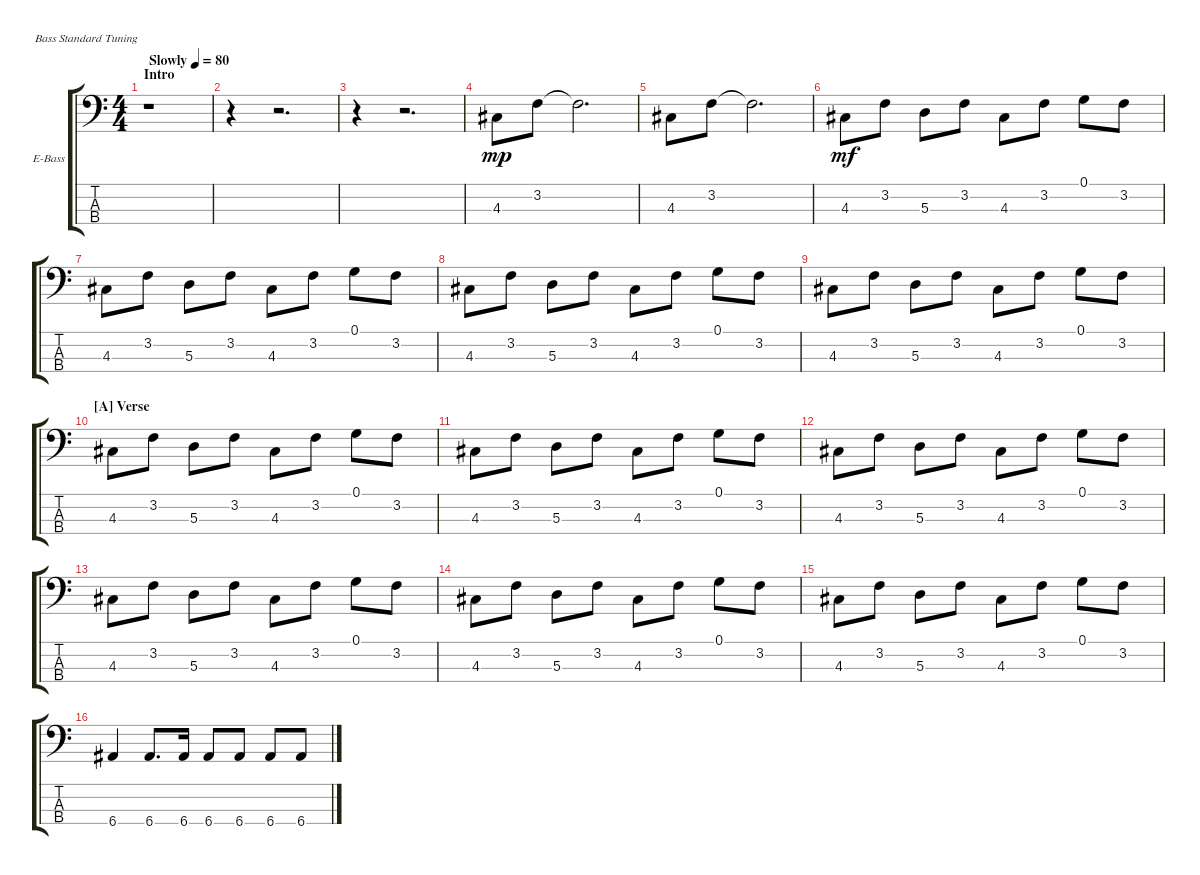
\defaultSystemsLayout 4
\bracketExtendMode groupsimilarinstruments
\firstSystemTrackNameOrientation horizontal
\otherSystemsTrackNameOrientation horizontal
\track ("Electric Bass" "E-Bass") {instrument electricbassfinger}
\staff {score tabs}
\tuning (G2 D2 A1 E1)
\ts (4 4)
\section ("" "Intro")
\tempo (80 "Slowly")
\clef f4
\scale
1.06936
\ks c
r.1{dy mp instrument electricbassfinger} |
\scale
0.930643 r.4 r.2{d} |
\scale
1.03909 r.4 r.2{d} |
\scale
0.960908 4.3.8 3.2.8 3.2{t}.2{d} |
\scale
1.03909 4.3.8 3.2.8 3.2{t}.2{d} |
\scale
0.960908 4.3.8{dy mf} 3.2.8 5.3.8 3.2.8 4.3.8 3.2.8 0.1.8 3.2.8 |
\scale
1.03909 4.3.8 3.2.8 5.3.8 3.2.8 4.3.8 3.2.8 0.1.8 3.2.8 |
\scale
0.960908 4.3.8 3.2.8 5.3.8 3.2.8 4.3.8 3.2.8 0.1.8 3.2.8 |
\scale
1.03909 4.3.8 3.2.8 5.3.8 3.2.8 4.3.8 3.2.8 0.1.8 3.2.8 |
\section ("A" "Verse")
\scale
0.960908 4.3.8 3.2.8 5.3.8 3.2.8 4.3.8 3.2.8 0.1.8 3.2.8 |
\scale
1.03909 4.3.8 3.2.8 5.3.8 3.2.8 4.3.8 3.2.8 0.1.8 3.2.8 |
\scale
0.960908 4.3.8 3.2.8 5.3.8 3.2.8 4.3.8 3.2.8 0.1.8 3.2.8 |
\scale
1.03909 4.3.8 3.2.8 5.3.8 3.2.8 4.3.8 3.2.8 0.1.8 3.2.8 |
\scale
0.960908 4.3.8 3.2.8 5.3.8 3.2.8 4.3.8 3.2.8 0.1.8 3.2.8 |
\scale
1.03909 4.3.8 3.2.8 5.3.8 3.2.8 4.3.8 3.2.8 0.1.8 3.2.8 |
\scale
0.960908 6.4.4 6.4.8{d} 6.4.16 6.4.8 6.4.8 6.4.8 6.4{ss}.8
